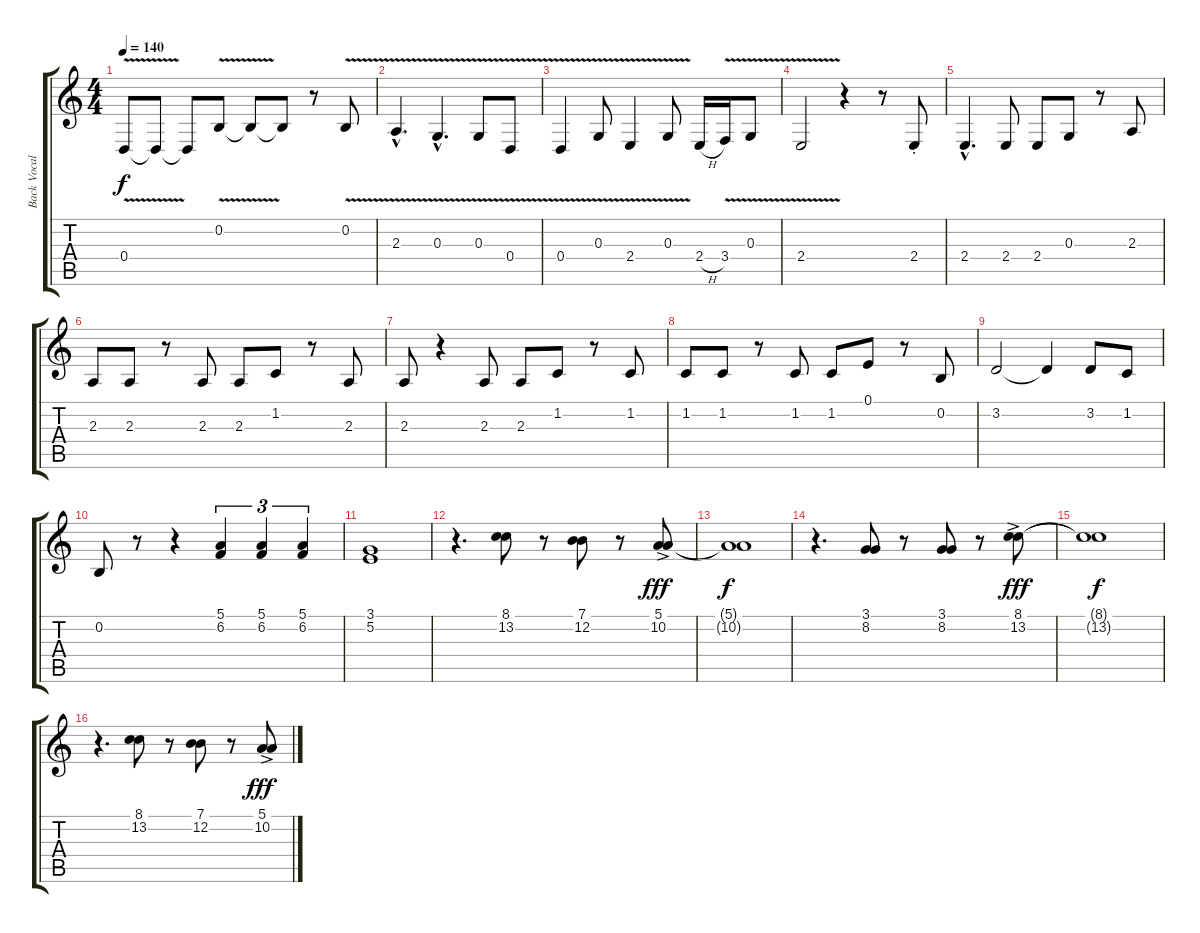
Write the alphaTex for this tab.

\track ("Back Vocal" "Back Vocal") {instrument flute}
\staff {score tabs}
\tuning (E4 B3 G3 D3 A2 E2) {hide}
\ts (4 4)
\tempo 140
\clef g2
\ks c
0.4{v}.8{dy f} 0.4{t}.8 0.4{t}.8 0.2{v}.8 0.2{t}.8 0.2{t}.8 r.8 0.2{v}.8 |
2.3{v hac}.4{d} 0.3{v hac}.4{d} 0.3{v}.8 0.4{v}.8 |
0.4{v}.4 0.3{v}.8 2.4{v}.4 0.3{v}.8 2.4{h}.16 3.4{v}.16 0.3{v}.8 |
2.4{v}.2 r.4 r.8 2.4{st}.8 |
2.4{hac}.4{d} 2.4.8 2.4.8 0.3.8 r.8 2.3.8 |
2.3.8 2.3.8 r.8 2.3.8 2.3.8 1.2.8 r.8 2.3.8 |
2.3.8 r.4 2.3.8 2.3.8 1.2.8 r.8 1.2.8 |
1.2.8 1.2.8 r.8 1.2.8 1.2.8 0.1.8 r.8 0.2.8 |
3.2.2 3.2{t}.4 3.2.8 1.2.8 |
0.2.8 r.8 r.4 (5.1 6.2).4{tu (3 2)} (5.1 6.2).4{tu (3 2)} (5.1 6.2).4{tu (3 2)} |
(3.1 5.2).1 |
r.4{d instrument trumpet} (8.1 13.2).8 r.8 (7.1 12.2).8 r.8 (5.1{ac} 10.2{ac}).8{dy fff} |
(5.1{t} 10.2{t}).1{dy f} |
r.4{d instrument trumpet} (3.1 8.2).8 r.8 (3.1 8.2).8 r.8 (8.1 13.2{ac}).8{dy fff} |
(8.1{t} 13.2{t}).1{dy f} |
r.4{d instrument trumpet} (8.1 13.2).8 r.8 (7.1 12.2).8 r.8 (5.1{ac} 10.2{ac}).8{dy fff}
